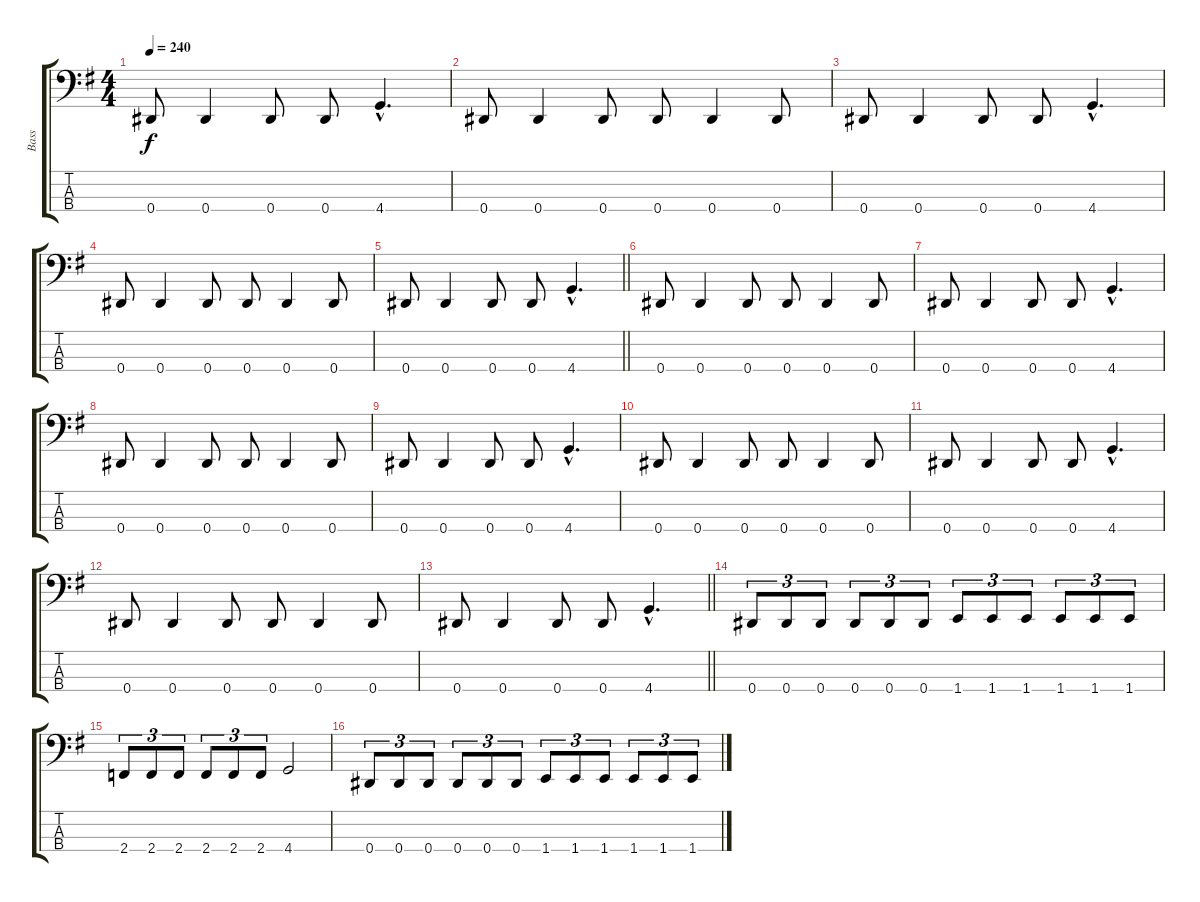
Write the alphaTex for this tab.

\track ("Bass" "Bass") {instrument electricbasspick}
\staff {score tabs}
\tuning (Gb2 Db2 Ab1 Eb1) {hide}
\ts (4 4)
\tempo 240
\clef f4
\ks eminor
0.4.8{dy f} 0.4.4 0.4.8 0.4.8 4.4{hac}.4{d} |
0.4.8 0.4.4 0.4.8 0.4.8 0.4.4 0.4.8 |
0.4.8 0.4.4 0.4.8 0.4.8 4.4{hac}.4{d} |
0.4.8 0.4.4 0.4.8 0.4.8 0.4.4 0.4.8 |
\barLineRight lightlight
0.4.8 0.4.4 0.4.8 0.4.8 4.4{hac}.4{d} |
0.4.8 0.4.4 0.4.8 0.4.8 0.4.4 0.4.8 |
0.4.8 0.4.4 0.4.8 0.4.8 4.4{hac}.4{d} |
0.4.8 0.4.4 0.4.8 0.4.8 0.4.4 0.4.8 |
0.4.8 0.4.4 0.4.8 0.4.8 4.4{hac}.4{d} |
0.4.8 0.4.4 0.4.8 0.4.8 0.4.4 0.4.8 |
0.4.8 0.4.4 0.4.8 0.4.8 4.4{hac}.4{d} |
0.4.8 0.4.4 0.4.8 0.4.8 0.4.4 0.4.8 |
\barLineRight lightlight
0.4.8 0.4.4 0.4.8 0.4.8 4.4{hac}.4{d} |
0.4.8{tu (3 2)} 0.4.8{tu (3 2)} 0.4.8{tu (3 2)} 0.4.8{tu (3 2)} 0.4.8{tu (3 2)} 0.4.8{tu (3 2)} 1.4.8{tu (3 2)} 1.4.8{tu (3 2)} 1.4.8{tu (3 2)} 1.4.8{tu (3 2)} 1.4.8{tu (3 2)} 1.4.8{tu (3 2)} |
2.4.8{tu (3 2)} 2.4.8{tu (3 2)} 2.4.8{tu (3 2)} 2.4.8{tu (3 2)} 2.4.8{tu (3 2)} 2.4.8{tu (3 2)} 4.4.2 |
0.4.8{tu (3 2)} 0.4.8{tu (3 2)} 0.4.8{tu (3 2)} 0.4.8{tu (3 2)} 0.4.8{tu (3 2)} 0.4.8{tu (3 2)} 1.4.8{tu (3 2)} 1.4.8{tu (3 2)} 1.4.8{tu (3 2)} 1.4.8{tu (3 2)} 1.4.8{tu (3 2)} 1.4.8{tu (3 2)}
